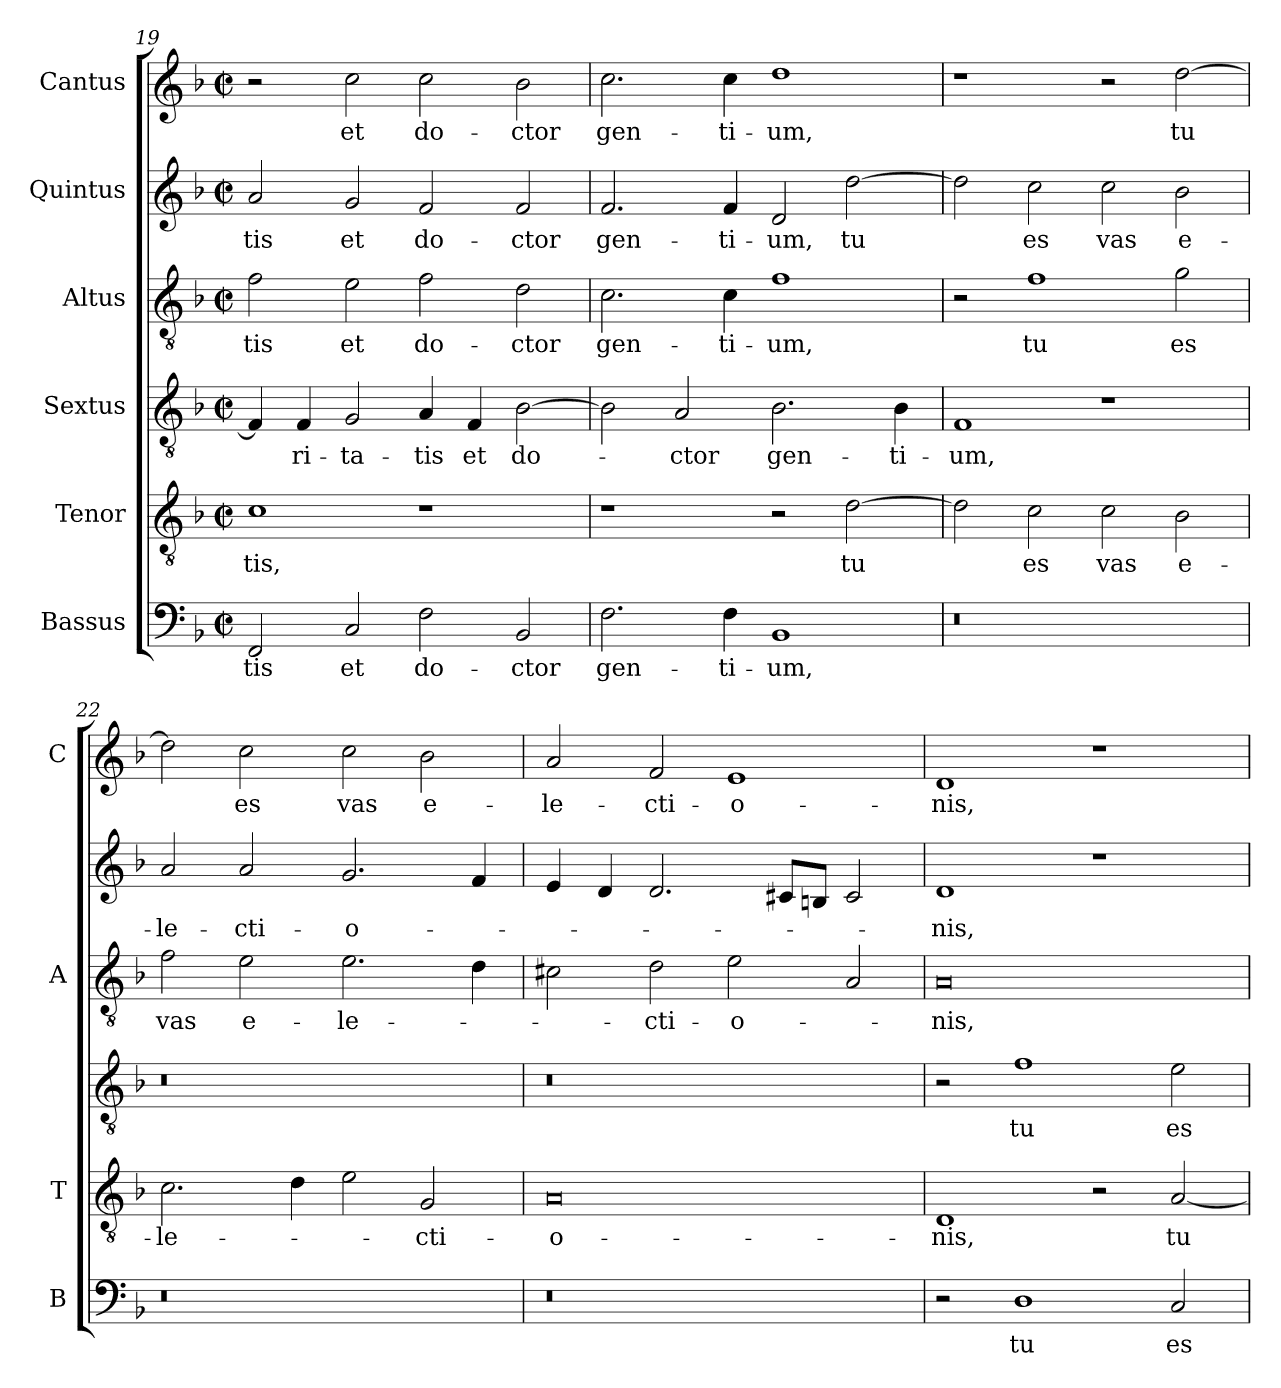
**kern	**text	**kern	**text	**kern	**text	**kern	**text	**kern	**text	**kern	**text
*part6	*part6	*part5	*part5	*part4	*part4	*part3	*part3	*part2	*part2	*part1	*part1
*staff6	*staff6	*staff5	*staff5	*staff4	*staff4	*staff3	*staff3	*staff2	*staff2	*staff1	*staff1
*I"Bassus	*	*I"Tenor	*	*I"Sextus	*	*I"Altus	*	*I"Quintus	*	*I"Cantus	*
*I'B	*	*I'T	*	*	*	*I'A	*	*	*	*I'C	*
!!LO:PB:g=z
*clefF4	*	*clefGv2	*	*clefGv2	*	*clefGv2	*	*clefG2	*	*clefG2	*
*k[b-]	*	*k[b-]	*	*k[b-]	*	*k[b-]	*	*k[b-]	*	*k[b-]	*
*F:	*	*F:	*	*F:	*	*F:	*	*F:	*	*F:	*
*M2/2	*	*M2/2	*	*M2/2	*	*M2/2	*	*M2/2	*	*M2/2	*
*met(c|)	*	*met(c|)	*	*met(c|)	*	*met(c|)	*	*met(c|)	*	*met(c|)	*
=19	=19	=19	=19	=19	=19	=19	=19	=19	=19	=19	=19
2FF/	-tis	1c	-tis,	4F/]	.	2f\	-tis	2a/	-tis	2r	.
.	.	.	.	4F/	-ri-	.	.	.	.	.	.
2C/	et	.	.	2G/	-ta-	2e\	et	2g/	et	2cc\	et
2F\	do-	1r	.	4A/	-tis	2f\	do-	2f/	do-	2cc\	do-
.	.	.	.	4F/	et	.	.	.	.	.	.
2BB-/	-ctor	.	.	[2B-\	do-	2d\	-ctor	2f/	-ctor	2b-\	-ctor
=20	=20	=20	=20	=20	=20	=20	=20	=20	=20	=20	=20
2.F\	gen-	1r	.	2B-\]	.	2.c\	gen-	2.f/	gen-	2.cc\	gen-
.	.	.	.	2A/	-ctor	.	.	.	.	.	.
4F\	-ti-	.	.	.	.	4c\	-ti-	4f/	-ti-	4cc\	-ti-
1BB-	-um,	2r	.	2.B-\	gen-	1f	-um,	2d/	-um,	1dd	-um,
.	.	[2d\	tu	.	.	.	.	[2dd\	tu	.	.
.	.	.	.	4B-\	-ti-	.	.	.	.	.	.
=21	=21	=21	=21	=21	=21	=21	=21	=21	=21	=21	=21
0r	.	2d\]	.	1F	-um,	2r	.	2dd\]	.	1r	.
.	.	2c\	es	.	.	1f	tu	2cc\	es	.	.
.	.	2c\	vas	1r	.	.	.	2cc\	vas	2r	.
.	.	2B-\	e-	.	.	2g\	es	2b-\	e-	[2dd\	tu
!!LO:LB:g=z
=22	=22	=22	=22	=22	=22	=22	=22	=22	=22	=22	=22
0r	.	2.c\	-le-	0r	.	2f\	vas	2a/	-le-	2dd\]	.
.	.	.	.	.	.	2e\	e-	2a/	-cti-	2cc\	es
.	.	4d\	.	.	.	.	.	.	.	.	.
.	.	2e\	.	.	.	2.e\	-le-	2.g/	-o-	2cc\	vas
.	.	2G/	-cti-	.	.	.	.	.	.	2b-\	e-
.	.	.	.	.	.	4d\	.	4f/	.	.	.
=23	=23	=23	=23	=23	=23	=23	=23	=23	=23	=23	=23
0r	.	0A	-o-	0r	.	2c#X\	.	4e/	.	2a/	-le-
.	.	.	.	.	.	.	.	4d/	.	.	.
.	.	.	.	.	.	2d\	-cti-	2.d/	.	2f/	-cti-
.	.	.	.	.	.	2e\	-o-	.	.	1e	-o-
.	.	.	.	.	.	.	.	8c#X/L	.	.	.
.	.	.	.	.	.	.	.	8Bn/J	.	.	.
.	.	.	.	.	.	2A/	.	2c#/	.	.	.
=24	=24	=24	=24	=24	=24	=24	=24	=24	=24	=24	=24
2r	.	1D	-nis,	2r	.	0A	-nis,	1d	-nis,	1d	-nis,
1D	tu	.	.	1f	tu	.	.	.	.	.	.
.	.	2r	.	.	.	.	.	1r	.	1r	.
2C/	es	[2A/	tu	2e\	es	.	.	.	.	.	.
=	=	=	=	=	=	=	=	=	=	=	=
*-	*-	*-	*-	*-	*-	*-	*-	*-	*-	*-	*-
